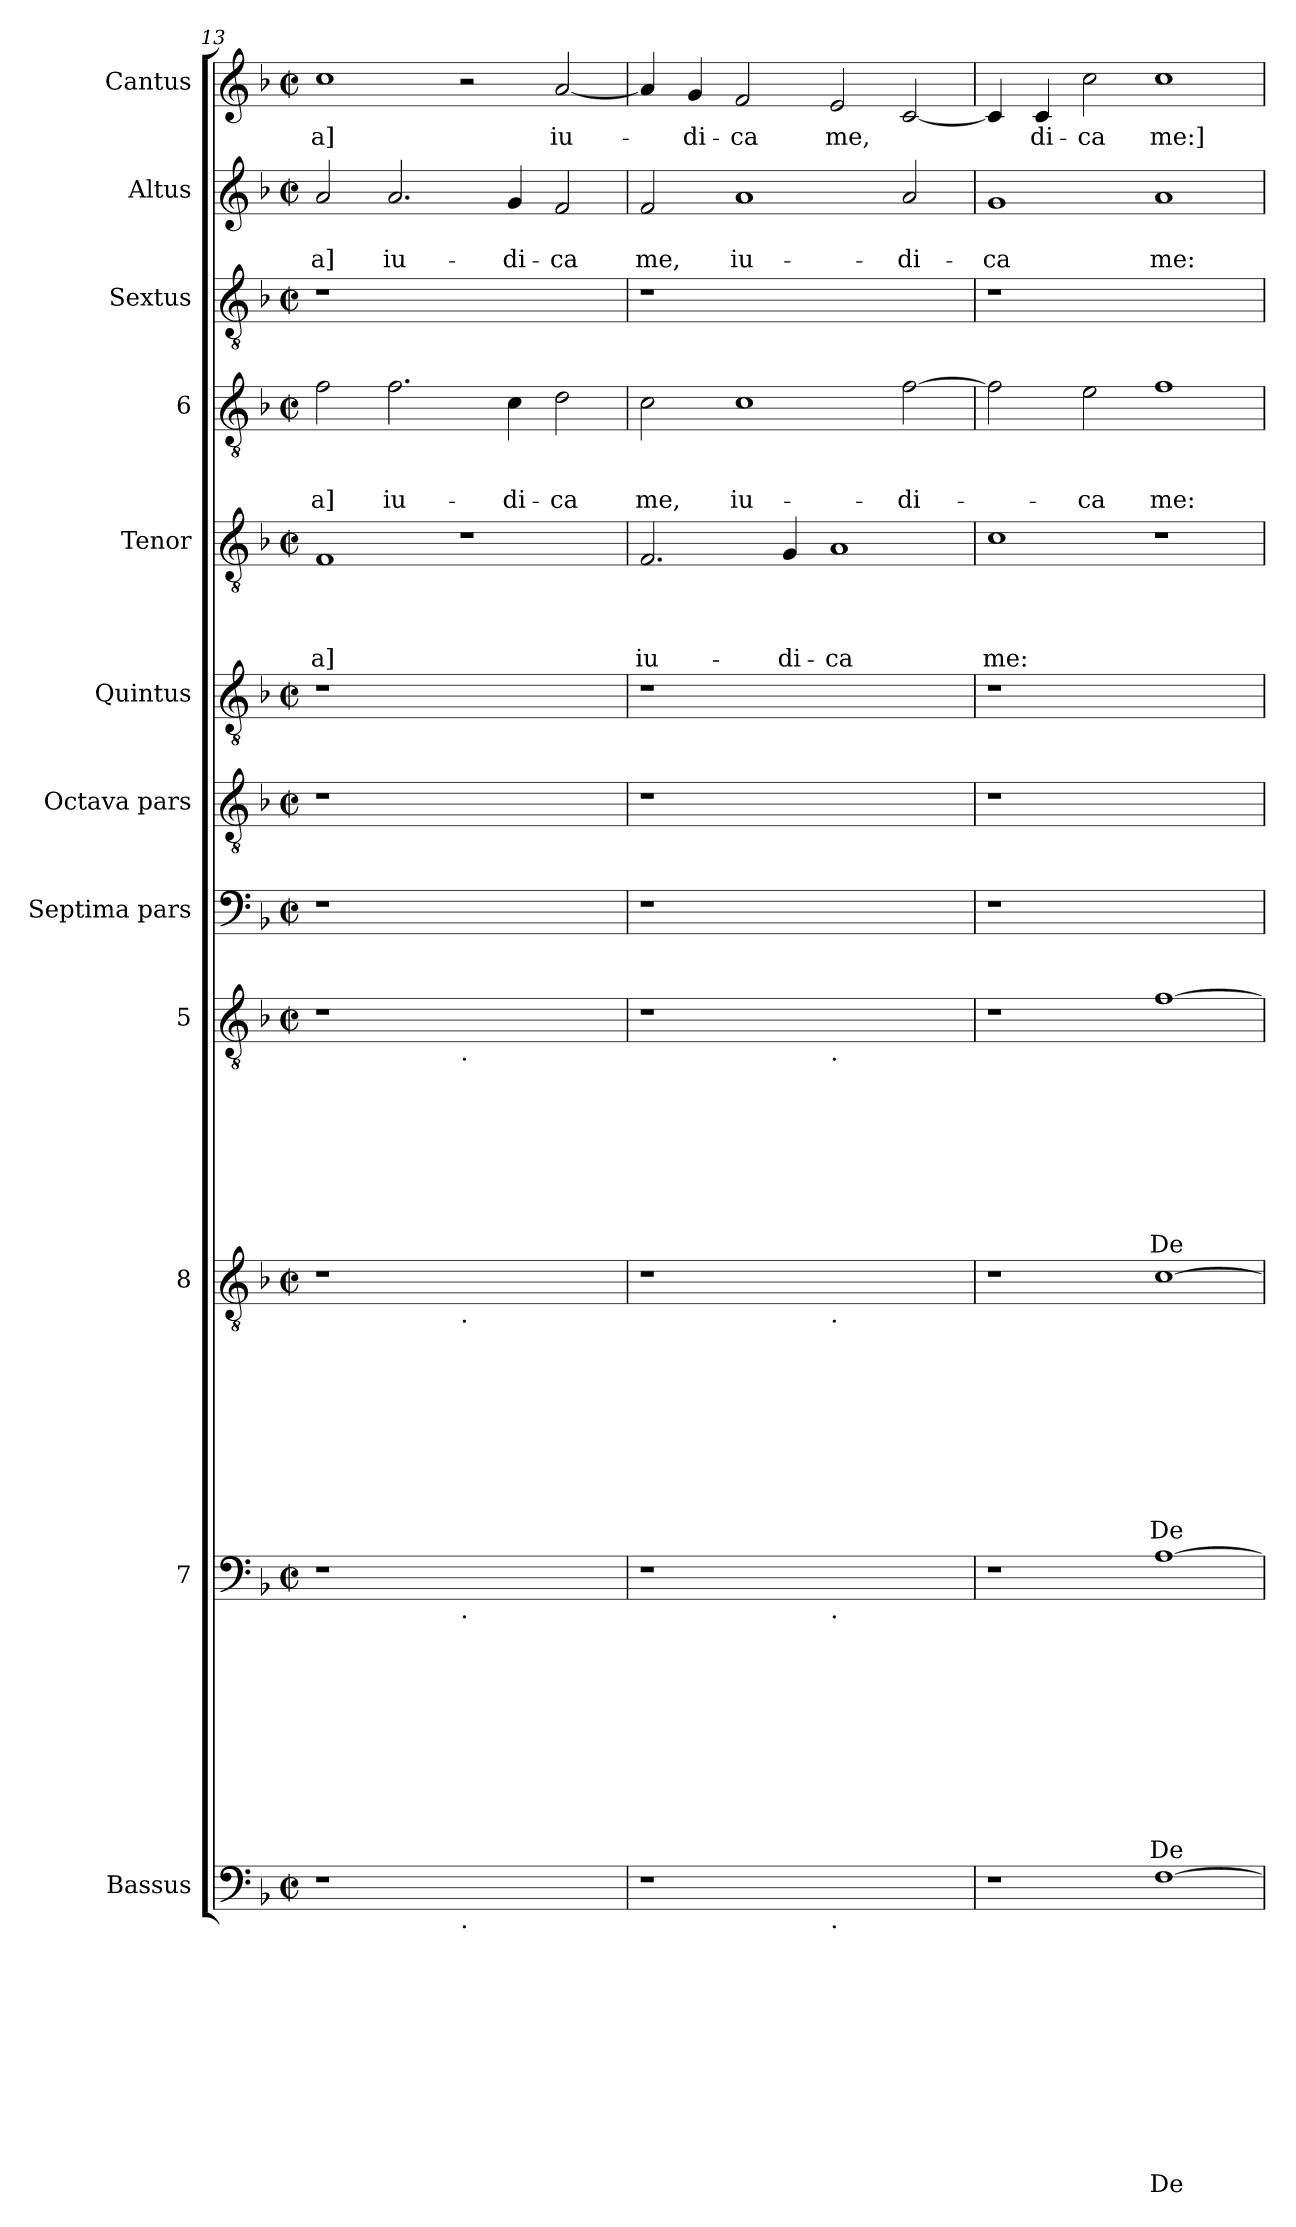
**kern	**text	**text	**text	**text	**text	**text	**text	**text	**text	**text	**text	**kern	**text	**text	**text	**text	**text	**text	**text	**text	**text	**text	**kern	**text	**text	**text	**text	**text	**text	**text	**text	**text	**kern	**text	**text	**text	**text	**text	**text	**text	**text	**kern	**kern	**kern	**kern	**text	**text	**text	**text	**kern	**text	**text	**text	**kern	**kern	**text	**text	**kern	**text
*part12	*part12	*part12	*part12	*part12	*part12	*part12	*part12	*part12	*part12	*part12	*part12	*part11	*part11	*part11	*part11	*part11	*part11	*part11	*part11	*part11	*part11	*part11	*part10	*part10	*part10	*part10	*part10	*part10	*part10	*part10	*part10	*part10	*part9	*part9	*part9	*part9	*part9	*part9	*part9	*part9	*part9	*part8	*part7	*part6	*part5	*part5	*part5	*part5	*part5	*part4	*part4	*part4	*part4	*part3	*part2	*part2	*part2	*part1	*part1
*staff12	*staff12	*staff12	*staff12	*staff12	*staff12	*staff12	*staff12	*staff12	*staff12	*staff12	*staff12	*staff11	*staff11	*staff11	*staff11	*staff11	*staff11	*staff11	*staff11	*staff11	*staff11	*staff11	*staff10	*staff10	*staff10	*staff10	*staff10	*staff10	*staff10	*staff10	*staff10	*staff10	*staff9	*staff9	*staff9	*staff9	*staff9	*staff9	*staff9	*staff9	*staff9	*staff8	*staff7	*staff6	*staff5	*staff5	*staff5	*staff5	*staff5	*staff4	*staff4	*staff4	*staff4	*staff3	*staff2	*staff2	*staff2	*staff1	*staff1
*I"Bassus	*	*	*	*	*	*	*	*	*	*	*	*I"7	*	*	*	*	*	*	*	*	*	*	*I"8	*	*	*	*	*	*	*	*	*	*I"5	*	*	*	*	*	*	*	*	*I"Septima pars	*I"Octava pars	*I"Quintus	*I"Tenor	*	*	*	*	*I"6	*	*	*	*I"Sextus	*I"Altus	*	*	*I"Cantus	*
*I'B.	*	*	*	*	*	*	*	*	*	*	*	*	*	*	*	*	*	*	*	*	*	*	*	*	*	*	*	*	*	*	*	*	*	*	*	*	*	*	*	*	*	*	*	*	*I'T.	*	*	*	*	*	*	*	*	*	*I'A.	*	*	*I'C.	*
*clefF4	*	*	*	*	*	*	*	*	*	*	*	*clefF4	*	*	*	*	*	*	*	*	*	*	*clefGv2	*	*	*	*	*	*	*	*	*	*clefGv2	*	*	*	*	*	*	*	*	*clefF4	*clefGv2	*clefGv2	*clefGv2	*	*	*	*	*clefGv2	*	*	*	*clefGv2	*clefG2	*	*	*clefG2	*
*k[b-]	*	*	*	*	*	*	*	*	*	*	*	*k[b-]	*	*	*	*	*	*	*	*	*	*	*k[b-]	*	*	*	*	*	*	*	*	*	*k[b-]	*	*	*	*	*	*	*	*	*k[b-]	*k[b-]	*k[b-]	*k[b-]	*	*	*	*	*k[b-]	*	*	*	*k[b-]	*k[b-]	*	*	*k[b-]	*
*F:	*	*	*	*	*	*	*	*	*	*	*	*F:	*	*	*	*	*	*	*	*	*	*	*F:	*	*	*	*	*	*	*	*	*	*F:	*	*	*	*	*	*	*	*	*F:	*F:	*F:	*F:	*	*	*	*	*F:	*	*	*	*F:	*F:	*	*	*F:	*
*M2/2	*	*	*	*	*	*	*	*	*	*	*	*M2/2	*	*	*	*	*	*	*	*	*	*	*M2/2	*	*	*	*	*	*	*	*	*	*M2/2	*	*	*	*	*	*	*	*	*M2/2	*M2/2	*M2/2	*M2/2	*	*	*	*	*M2/2	*	*	*	*M2/2	*M2/2	*	*	*M2/2	*
*met(c|)	*	*	*	*	*	*	*	*	*	*	*	*met(c|)	*	*	*	*	*	*	*	*	*	*	*met(c|)	*	*	*	*	*	*	*	*	*	*met(c|)	*	*	*	*	*	*	*	*	*met(c|)	*met(c|)	*met(c|)	*met(c|)	*	*	*	*	*met(c|)	*	*	*	*met(c|)	*met(c|)	*	*	*met(c|)	*
=13	=13	=13	=13	=13	=13	=13	=13	=13	=13	=13	=13	=13	=13	=13	=13	=13	=13	=13	=13	=13	=13	=13	=13	=13	=13	=13	=13	=13	=13	=13	=13	=13	=13	=13	=13	=13	=13	=13	=13	=13	=13	=13	=13	=13	=13	=13	=13	=13	=13	=13	=13	=13	=13	=13	=13	=13	=13	=13	=13
!	!	!	!	!	!	!	!	!	!	!	!	!	!	!	!	!	!	!	!	!	!	!	!	!	!	!	!	!	!	!	!	!	!	!	!	!	!	!	!	!	!	!	!	!	!	!	!	!	!LO:LY:b	!	!	!	!LO:LY:b	!	!	!	!LO:LY:b	!	!LO:LY:b
1r	.	.	.	.	.	.	.	.	.	.	.	1r	.	.	.	.	.	.	.	.	.	.	1r	.	.	.	.	.	.	.	.	.	1r	.	.	.	.	.	.	.	.	1r	1r	1r	1F	.	.	.	-a]	2f\	.	.	-a]	1r	2a/	.	-a]	1cc	-a]
!	!	!	!	!	!	!	!	!	!	!	!	!	!	!	!	!	!	!	!	!	!	!	!	!	!	!	!	!	!	!	!	!	!	!	!	!	!	!	!	!	!	!	!	!	!	!	!	!	!	!	!	!	!LO:LY:b	!	!	!	!LO:LY:b	!	!
.	.	.	.	.	.	.	.	.	.	.	.	.	.	.	.	.	.	.	.	.	.	.	.	.	.	.	.	.	.	.	.	.	.	.	.	.	.	.	.	.	.	.	.	.	.	.	.	.	.	2.f\	.	.	iu-	.	2.a/	.	iu-	.	.
!	!	!	!	!	!	!	!	!	!	!	!	!	!	!	!	!	!	!	!	!	!	!	!	!	!	!	!	!	!	!	!	!	!LO:TX:b:t=.	!	!	!	!	!	!	!	!	!	!	!	!	!	!	!	!	!	!	!	!	!	!	!	!	!	!
!	!	!	!	!	!	!	!	!	!	!	!	!	!	!	!	!	!	!	!	!	!	!	!LO:TX:b:t=.	!	!	!	!	!	!	!	!	!	!	!	!	!	!	!	!	!	!	!	!	!	!	!	!	!	!	!	!	!	!	!	!	!	!	!	!
!	!	!	!	!	!	!	!	!	!	!	!	!LO:TX:b:t=.	!	!	!	!	!	!	!	!	!	!	!	!	!	!	!	!	!	!	!	!	!	!	!	!	!	!	!	!	!	!	!	!	!	!	!	!	!	!	!	!	!	!	!	!	!	!	!
!LO:TX:b:t=.	!	!	!	!	!	!	!	!	!	!	!	!	!	!	!	!	!	!	!	!	!	!	!	!	!	!	!	!	!	!	!	!	!	!	!	!	!	!	!	!	!	!	!	!	!	!	!	!	!	!	!	!	!	!	!	!	!	!	!
1ryy	.	.	.	.	.	.	.	.	.	.	.	1ryy	.	.	.	.	.	.	.	.	.	.	1ryy	.	.	.	.	.	.	.	.	.	1ryy	.	.	.	.	.	.	.	.	1ryy	1ryy	1ryy	1r	.	.	.	.	.	.	.	.	1ryy	.	.	.	2r	.
!	!	!	!	!	!	!	!	!	!	!	!	!	!	!	!	!	!	!	!	!	!	!	!	!	!	!	!	!	!	!	!	!	!	!	!	!	!	!	!	!	!	!	!	!	!	!	!	!	!	!	!	!	!LO:LY:b	!	!	!	!LO:LY:b	!	!
.	.	.	.	.	.	.	.	.	.	.	.	.	.	.	.	.	.	.	.	.	.	.	.	.	.	.	.	.	.	.	.	.	.	.	.	.	.	.	.	.	.	.	.	.	.	.	.	.	.	4c\	.	.	-di-	.	4g/	.	-di-	.	.
!	!	!	!	!	!	!	!	!	!	!	!	!	!	!	!	!	!	!	!	!	!	!	!	!	!	!	!	!	!	!	!	!	!	!	!	!	!	!	!	!	!	!	!	!	!	!	!	!	!	!	!	!	!LO:LY:b	!	!	!	!LO:LY:b	!	!LO:LY:b
.	.	.	.	.	.	.	.	.	.	.	.	.	.	.	.	.	.	.	.	.	.	.	.	.	.	.	.	.	.	.	.	.	.	.	.	.	.	.	.	.	.	.	.	.	.	.	.	.	.	2d\	.	.	-ca	.	2f/	.	-ca	[<2a/	iu-
=14	=14	=14	=14	=14	=14	=14	=14	=14	=14	=14	=14	=14	=14	=14	=14	=14	=14	=14	=14	=14	=14	=14	=14	=14	=14	=14	=14	=14	=14	=14	=14	=14	=14	=14	=14	=14	=14	=14	=14	=14	=14	=14	=14	=14	=14	=14	=14	=14	=14	=14	=14	=14	=14	=14	=14	=14	=14	=14	=14
!	!	!	!	!	!	!	!	!	!	!	!	!	!	!	!	!	!	!	!	!	!	!	!	!	!	!	!	!	!	!	!	!	!	!	!	!	!	!	!	!	!	!	!	!	!	!	!	!	!LO:LY:b	!	!	!	!LO:LY:b	!	!	!	!LO:LY:b	!	!
1r	.	.	.	.	.	.	.	.	.	.	.	1r	.	.	.	.	.	.	.	.	.	.	1r	.	.	.	.	.	.	.	.	.	1r	.	.	.	.	.	.	.	.	1r	1r	1r	2.F/	.	.	.	iu-	2c\	.	.	me,	1r	2f/	.	me,	4a/]	.
!	!	!	!	!	!	!	!	!	!	!	!	!	!	!	!	!	!	!	!	!	!	!	!	!	!	!	!	!	!	!	!	!	!	!	!	!	!	!	!	!	!	!	!	!	!	!	!	!	!	!	!	!	!	!	!	!	!	!	!LO:LY:b
.	.	.	.	.	.	.	.	.	.	.	.	.	.	.	.	.	.	.	.	.	.	.	.	.	.	.	.	.	.	.	.	.	.	.	.	.	.	.	.	.	.	.	.	.	.	.	.	.	.	.	.	.	.	.	.	.	.	4g/	-di-
!	!	!	!	!	!	!	!	!	!	!	!	!	!	!	!	!	!	!	!	!	!	!	!	!	!	!	!	!	!	!	!	!	!	!	!	!	!	!	!	!	!	!	!	!	!	!	!	!	!	!	!	!	!LO:LY:b	!	!	!	!LO:LY:b	!	!LO:LY:b
.	.	.	.	.	.	.	.	.	.	.	.	.	.	.	.	.	.	.	.	.	.	.	.	.	.	.	.	.	.	.	.	.	.	.	.	.	.	.	.	.	.	.	.	.	.	.	.	.	.	1c	.	.	iu-	.	1a	.	iu-	2f/	-ca
!	!	!	!	!	!	!	!	!	!	!	!	!	!	!	!	!	!	!	!	!	!	!	!	!	!	!	!	!	!	!	!	!	!	!	!	!	!	!	!	!	!	!	!	!	!	!	!	!	!LO:LY:b	!	!	!	!	!	!	!	!	!	!
.	.	.	.	.	.	.	.	.	.	.	.	.	.	.	.	.	.	.	.	.	.	.	.	.	.	.	.	.	.	.	.	.	.	.	.	.	.	.	.	.	.	.	.	.	4G/	.	.	.	-di-	.	.	.	.	.	.	.	.	.	.
!	!	!	!	!	!	!	!	!	!	!	!	!	!	!	!	!	!	!	!	!	!	!	!	!	!	!	!	!	!	!	!	!	!LO:TX:b:t=.	!	!	!	!	!	!	!	!	!	!	!	!	!	!	!	!	!	!	!	!	!	!	!	!	!	!
!	!	!	!	!	!	!	!	!	!	!	!	!	!	!	!	!	!	!	!	!	!	!	!LO:TX:b:t=.	!	!	!	!	!	!	!	!	!	!	!	!	!	!	!	!	!	!	!	!	!	!	!	!	!	!	!	!	!	!	!	!	!	!	!	!
!	!	!	!	!	!	!	!	!	!	!	!	!LO:TX:b:t=.	!	!	!	!	!	!	!	!	!	!	!	!	!	!	!	!	!	!	!	!	!	!	!	!	!	!	!	!	!	!	!	!	!	!	!	!	!	!	!	!	!	!	!	!	!	!	!
!LO:TX:b:t=.	!	!	!	!	!	!	!	!	!	!	!	!	!	!	!	!	!	!	!	!	!	!	!	!	!	!	!	!	!	!	!	!	!	!	!	!	!	!	!	!	!	!	!	!	!	!	!	!	!	!	!	!	!	!	!	!	!	!	!
!	!	!	!	!	!	!	!	!	!	!	!	!	!	!	!	!	!	!	!	!	!	!	!	!	!	!	!	!	!	!	!	!	!	!	!	!	!	!	!	!	!	!	!	!	!	!	!	!	!LO:LY:b	!	!	!	!	!	!	!	!	!	!LO:LY:b
1ryy	.	.	.	.	.	.	.	.	.	.	.	1ryy	.	.	.	.	.	.	.	.	.	.	1ryy	.	.	.	.	.	.	.	.	.	1ryy	.	.	.	.	.	.	.	.	1ryy	1ryy	1ryy	1A	.	.	.	-ca	.	.	.	.	1ryy	.	.	.	2e/	me,
!	!	!	!	!	!	!	!	!	!	!	!	!	!	!	!	!	!	!	!	!	!	!	!	!	!	!	!	!	!	!	!	!	!	!	!	!	!	!	!	!	!	!	!	!	!	!	!	!	!	!	!	!	!LO:LY:b	!	!	!	!LO:LY:b	!	!
.	.	.	.	.	.	.	.	.	.	.	.	.	.	.	.	.	.	.	.	.	.	.	.	.	.	.	.	.	.	.	.	.	.	.	.	.	.	.	.	.	.	.	.	.	.	.	.	.	.	[>2f\	.	.	-di-	.	2a/	.	-di-	[<2c/	.
=15	=15	=15	=15	=15	=15	=15	=15	=15	=15	=15	=15	=15	=15	=15	=15	=15	=15	=15	=15	=15	=15	=15	=15	=15	=15	=15	=15	=15	=15	=15	=15	=15	=15	=15	=15	=15	=15	=15	=15	=15	=15	=15	=15	=15	=15	=15	=15	=15	=15	=15	=15	=15	=15	=15	=15	=15	=15	=15	=15
!	!	!	!	!	!	!	!	!	!	!	!	!	!	!	!	!	!	!	!	!	!	!	!	!	!	!	!	!	!	!	!	!	!	!	!	!	!	!	!	!	!	!	!	!	!	!	!	!	!LO:LY:b	!	!	!	!	!	!	!	!LO:LY:b	!	!
1r	.	.	.	.	.	.	.	.	.	.	.	1r	.	.	.	.	.	.	.	.	.	.	1r	.	.	.	.	.	.	.	.	.	1r	.	.	.	.	.	.	.	.	1r	1r	1r	1c	.	.	.	me:	2f\]	.	.	.	1r	1g	.	-ca	4c/]	.
!	!	!	!	!	!	!	!	!	!	!	!	!	!	!	!	!	!	!	!	!	!	!	!	!	!	!	!	!	!	!	!	!	!	!	!	!	!	!	!	!	!	!	!	!	!	!	!	!	!	!	!	!	!	!	!	!	!	!	!LO:LY:b
.	.	.	.	.	.	.	.	.	.	.	.	.	.	.	.	.	.	.	.	.	.	.	.	.	.	.	.	.	.	.	.	.	.	.	.	.	.	.	.	.	.	.	.	.	.	.	.	.	.	.	.	.	.	.	.	.	.	4c/	di-
!	!	!	!	!	!	!	!	!	!	!	!	!	!	!	!	!	!	!	!	!	!	!	!	!	!	!	!	!	!	!	!	!	!	!	!	!	!	!	!	!	!	!	!	!	!	!	!	!	!	!	!	!	!LO:LY:b	!	!	!	!	!	!LO:LY:b
.	.	.	.	.	.	.	.	.	.	.	.	.	.	.	.	.	.	.	.	.	.	.	.	.	.	.	.	.	.	.	.	.	.	.	.	.	.	.	.	.	.	.	.	.	.	.	.	.	.	2e\	.	.	-ca	.	.	.	.	2cc\	-ca
!	!	!	!	!	!	!	!	!	!	!	!LO:LY:b	!	!	!	!	!	!	!	!	!	!	!LO:LY:b	!	!	!	!	!	!	!	!	!	!LO:LY:b	!	!	!	!	!	!	!	!	!LO:LY:b	!	!	!	!	!	!	!	!	!	!	!	!LO:LY:b	!	!	!	!LO:LY:b	!	!LO:LY:b
[>1F	.	.	.	.	.	.	.	.	.	.	De-	[>1A	.	.	.	.	.	.	.	.	.	De-	[>1c	.	.	.	.	.	.	.	.	De-	[>1f	.	.	.	.	.	.	.	De-	1ryy	1ryy	1ryy	1r	.	.	.	.	1f	.	.	me:	1ryy	1a	.	me:	1cc	me:]
=	=	=	=	=	=	=	=	=	=	=	=	=	=	=	=	=	=	=	=	=	=	=	=	=	=	=	=	=	=	=	=	=	=	=	=	=	=	=	=	=	=	=	=	=	=	=	=	=	=	=	=	=	=	=	=	=	=	=	=
*-	*-	*-	*-	*-	*-	*-	*-	*-	*-	*-	*-	*-	*-	*-	*-	*-	*-	*-	*-	*-	*-	*-	*-	*-	*-	*-	*-	*-	*-	*-	*-	*-	*-	*-	*-	*-	*-	*-	*-	*-	*-	*-	*-	*-	*-	*-	*-	*-	*-	*-	*-	*-	*-	*-	*-	*-	*-	*-	*-
